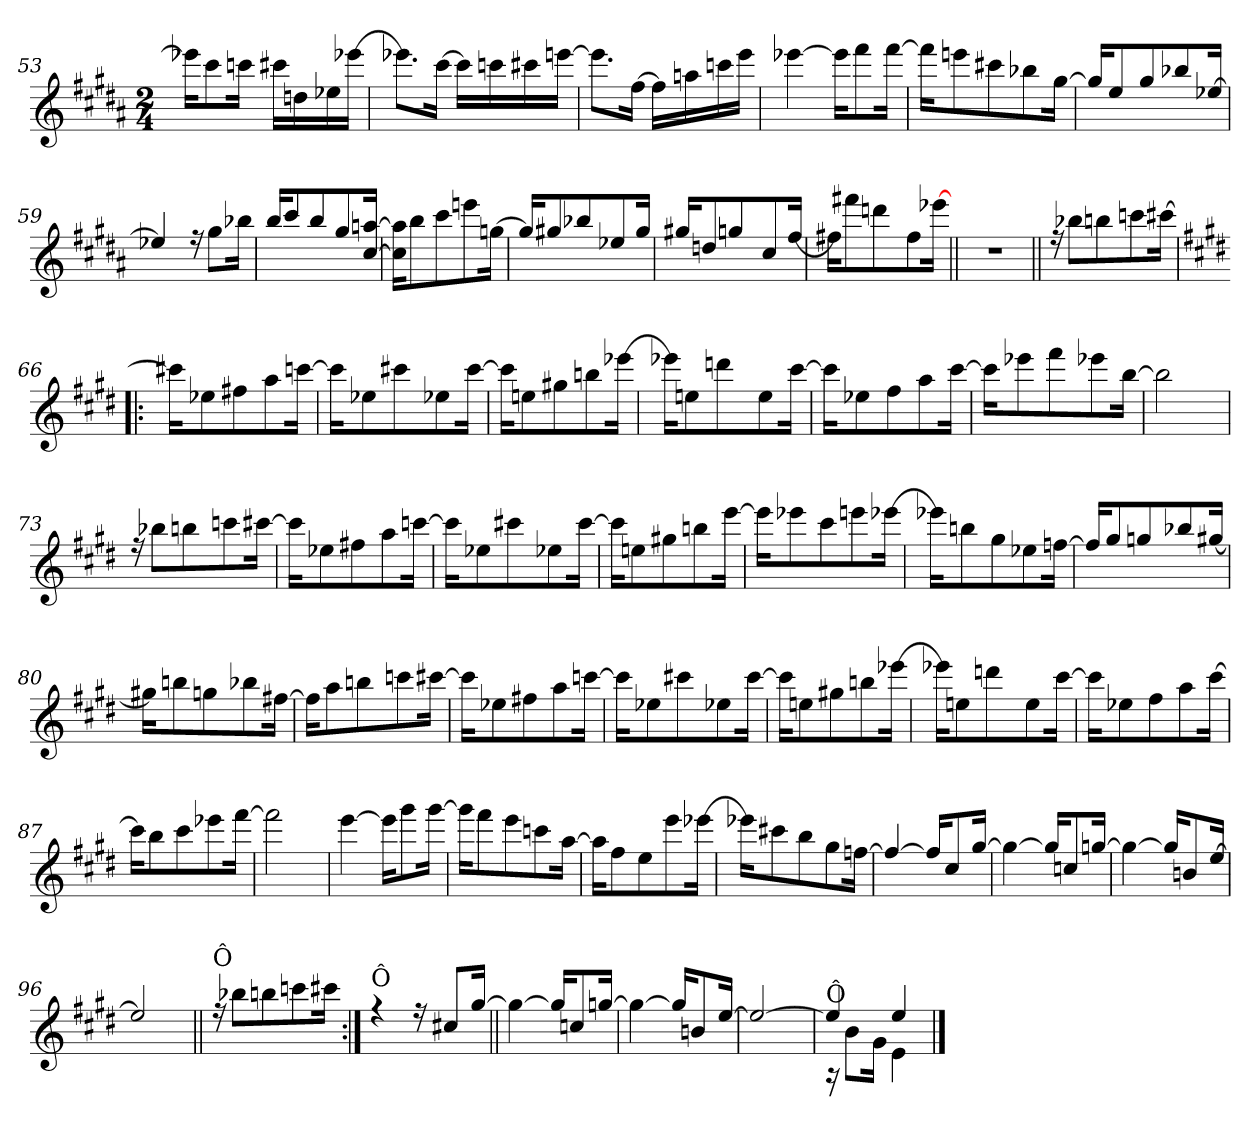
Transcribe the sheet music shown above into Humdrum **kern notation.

**kern
*part1
*staff1
*clefG2
*k[f#c#g#d#a#]
*B:
*M2/4
=53
*^
16eee-X\KL]	2ryy
8ccc#\	.
16cccn\Jk	.
16ccc#X\LL	.
16ddn\	.
16ee-X\	.
[<16eee-X\JJ	.
!!LO:LB:g=z	!!
=54	=54
8.eee-X\L]	2ryy
[<16ccc#\Jk	.
16ccc#\LL]	.
16cccn\	.
16ccc#X\	.
[<16eeen\JJ	.
=55	=55
8.eeen\L]	2ryy
[<16ff#\Jk	.
16ff#\LL]	.
16aan\	.
16cccn\	.
16eee\JJ	.
=56	=56
[<4eee-X\	4ryy
16eee-\KL]	4ryy
8fff#\	.
[<16fff#\Jk	.
=57	=57
16fff#\KL]	2ryy
8eeen\	.
8ccc#X\	.
8bb-X\	.
[<16gg#\Jk	.
=58	=58
16gg#/KL]	2ryy
8ee/	.
8gg#/	.
8bb-X/	.
[>16ee-X/Jk	.
!!LO:LB:g=z	!!
=59	=59
4ee-X/]	2ryy
16ree	.
8gg#\L	.
16bb-X\Jk	.
=60	=60
16bb/KL	2ryy
8ccc#/	.
8bb/	.
8gg#/	.
[>16cc#/ [>16aan/Jk	.
=61	=61
16cc#\] 16aan\]KL	2ryy
8bb\	.
8ccc#\	.
8eeen\	.
[<16ggn\Jk	.
=62	=62
16ggn/KL]	4ryy
8gg#X/	.
8bb-X/	.
.	4ryy
8ee-X/	.
16gg#/Jk	.
=63	=63
16gg#X/KL	4ryy
8ddn/	.
8ggn/	.
.	4ryy
8cc#/	.
[>16ff#/Jk	.
!!LO:LB:g=z	!!
=64	=64
16ff#X\KL]	4ryy
8fff#X\	.
8dddn\	.
.	4ryy
8ff#\	.
[<16eee-X\Jk	.
*v	*v
=64X641||
2r
=65||
*^
16ree	4ryy
8bb-X\L	.
8bbn\	.
.	4ryy
8cccn\	.
[<16ccc#X\Jk	.
=66!|:	=66!|:
*k[f#c#g#d#]	*
*E:	*
16ccc#X\KL]	2ryy
8ee-X\	.
8ff#X\	.
8aa\	.
[<16cccn\Jk	.
=67	=67
16cccn\KL]	4ryy
8ee-X\	.
8ccc#X\	.
.	4ryy
8ee-X\	.
[<16ccc#\Jk	.
!!LO:LB:g=z	!!
=68	=68
16ccc#\KL]	2ryy
8een\	.
8gg#X\	.
8bbn\	.
[<16eee-X\Jk	.
=69	=69
16eee-X\KL]	4ryy
8een\	.
8dddn\	.
.	4ryy
8ee\	.
[<16ccc#\Jk	.
=70	=70
16ccc#\KL]	2ryy
8ee-X\	.
8ff#\	.
8aa\	.
[<16ccc#\Jk	.
=71	=71
16ccc#\KL]	4ryy
8eee-X\	.
8fff#\	.
.	4ryy
8eee-X\	.
[<16bb\Jk	.
=72	=72
2bbn\]	2ryy
!!LO:LB:g=z	!!
=73	=73
16ree	4ryy
8bb-X\L	.
8bbn\	.
.	4ryy
8cccn\	.
[<16ccc#X\Jk	.
=74	=74
16ccc#\KL]	2ryy
8ee-X\	.
8ff#X\	.
8aa\	.
[<16cccn\Jk	.
=75	=75
16cccn\KL]	4ryy
8ee-X\	.
8ccc#X\	.
.	4ryy
8ee-X\	.
[<16ccc#\Jk	.
=76	=76
16ccc#\KL]	2ryy
8een\	.
8gg#X\	.
8bbn\	.
[<16eee\Jk	.
=77	=77
16eee\KL]	2ryy
8eee-X\	.
8ccc#\	.
8eeen\	.
[<16eee-X\Jk	.
!!LO:LB:g=z	!!
=78	=78
16eee-X\KL]	2ryy
8bbn\	.
8gg#\	.
8ee-X\	.
[<16ffn\Jk	.
=79	=79
16ffn/KL]	4ryy
8gg#/	.
8ggn/	.
.	4ryy
8bb-X/	.
[>16gg#X/Jk	.
=80	=80
16gg#X\KL]	4ryy
8bbn\	.
8ggn\	.
.	4ryy
8bb-X\	.
[<16ff#X\Jk	.
=81	=81
16ff#\KL]	4ryy
8aa\	.
8bbn\	.
.	4ryy
8cccn\	.
[<16ccc#X\Jk	.
!!LO:LB:g=z	!!
=82	=82
16ccc#\KL]	2ryy
8ee-X\	.
8ff#X\	.
8aa\	.
[<16cccn\Jk	.
=83	=83
16cccn\KL]	4ryy
8ee-X\	.
8ccc#X\	.
.	4ryy
8ee-X\	.
[<16ccc#\Jk	.
=84	=84
16ccc#\KL]	2ryy
8een\	.
8gg#X\	.
8bbn\	.
[<16eee-X\Jk	.
=85	=85
16eee-X\KL]	4ryy
8een\	.
8dddn\	.
.	4ryy
8ee\	.
[<16ccc#\Jk	.
=86	=86
16ccc#\KL]	2ryy
8ee-X\	.
8ff#\	.
8aa\	.
[<16ccc#\Jk	.
!!LO:LB:g=z	!!
=87	=87
16ccc#\KL]	2ryy
8bb\	.
8ccc#\	.
8eee-X\	.
[<16fff#\Jk	.
=88	=88
2fff#\]	2ryy
=89	=89
[<4eee\	2ryy
16eee\KL]	.
8ggg#\	.
[<16ggg#\Jk	.
=90	=90
16ggg#\KL]	2ryy
8fff#\	.
8eee\	.
8cccn\	.
[<16aa\Jk	.
=91	=91
16aa\KL]	2ryy
8ff#\	.
8ee\	.
8eee\	.
[<16eee-X\Jk	.
!!LO:LB:g=z	!!
=92	=92
16eee-X\KL]	2ryy
8ccc#X\	.
8bb\	.
8gg#\	.
[<16ffn\Jk	.
=93	=93
4ffn/_	2ryy
16ff/KL]	.
8cc#/	.
[>16gg#/Jk	.
=94	=94
4gg#\_	2ryy
16gg#/KL]	.
8ccn/	.
[>16ggn/Jk	.
=95	=95
4ggn\_	2ryy
16gg/KL]	.
8bn/	.
[>16ee/Jk	.
=96	=96
2een/]	2ryy
=97||	=97||
!LO:TX:a:t=Ô	!
16ree	2ryy
8bb-X\L	.
8bbn\	.
8cccn\	.
16ccc#X\Jk	.
!!LO:LB:g=z	!!
=98:|!	=98:|!
!LO:TX:a:t=Ô	!
4ree	2ryy
16ree	.
8cc#X/L	.
[>16gg#/Jk	.
=99||	=99||
4gg#\_	2ryy
16gg#/KL]	.
8ccn/	.
[>16ggn/Jk	.
=100	=100
4ggn\_	2ryy
16gg/KL]	.
8bn/	.
[>16ee/Jk	.
=101	=101
2een/_	2ryy
=102	=102
*	*^
!LO:TX:a:t=Ô	!	!
4ee/]	16rA	2ryy
.	8b\L	.
.	16g#\Jk	.
4ee>/	4e\	.
*v	*v	*v
==
*-
